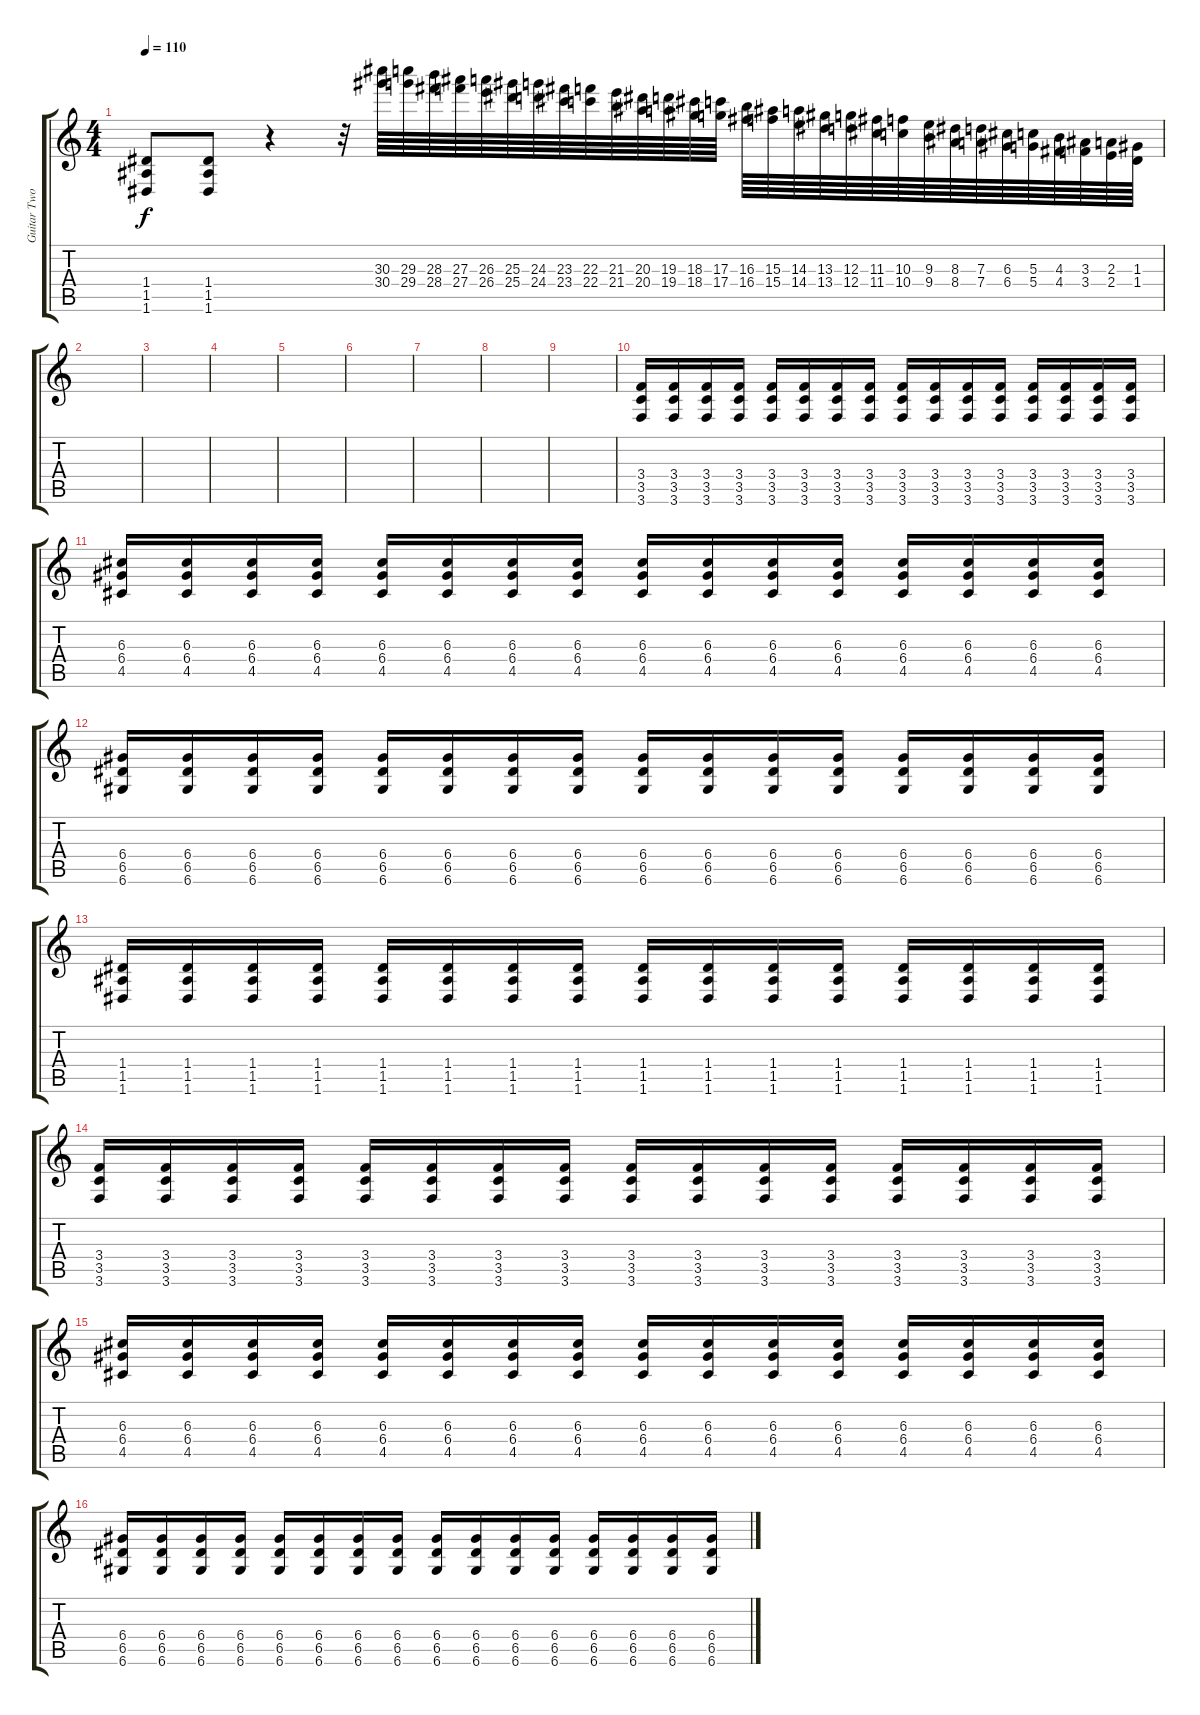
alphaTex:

\track ("Guitar Two" "Guitar Two") {instrument distortionguitar}
\staff {score tabs}
\tuning (E4 B3 G3 D3 A2 D2) {hide}
\ts (4 4)
\tempo 110
\clef g2
\ks c
(1.4 1.5 1.6).8{dy f} (1.4 1.5 1.6).8 r.4 r.32 (30.3 30.4).64 (29.3 29.4).64 (28.3 28.4).64 (27.3 27.4).64 (26.3 26.4).64 (25.3 25.4).64 (24.3 24.4).64 (23.3 23.4).64 (22.3 22.4).64 (21.3 21.4).64 (20.3 20.4).64 (19.3 19.4).64 (18.3 18.4).64 (17.3 17.4).64 (16.3 16.4).64 (15.3 15.4).64 (14.3 14.4).64 (13.3 13.4).64 (12.3 12.4).64 (11.3 11.4).64 (10.3 10.4).64 (9.3 9.4).64 (8.3 8.4).64 (7.3 7.4).64 (6.3 6.4).64 (5.3 5.4).64 (4.3 4.4).64 (3.3 3.4).64 (2.3 2.4).64 (1.3 1.4).64 |
|
|
|
|
|
|
|
|
(3.4 3.5 3.6).16 (3.4 3.5 3.6).16 (3.4 3.5 3.6).16 (3.4 3.5 3.6).16 (3.4 3.5 3.6).16 (3.4 3.5 3.6).16 (3.4 3.5 3.6).16 (3.4 3.5 3.6).16 (3.4 3.5 3.6).16 (3.4 3.5 3.6).16 (3.4 3.5 3.6).16 (3.4 3.5 3.6).16 (3.4 3.5 3.6).16 (3.4 3.5 3.6).16 (3.4 3.5 3.6).16 (3.4 3.5 3.6).16 |
(6.3 6.4 4.5).16 (6.3 6.4 4.5).16 (6.3 6.4 4.5).16 (6.3 6.4 4.5).16 (6.3 6.4 4.5).16 (6.3 6.4 4.5).16 (6.3 6.4 4.5).16 (6.3 6.4 4.5).16 (6.3 6.4 4.5).16 (6.3 6.4 4.5).16 (6.3 6.4 4.5).16 (6.3 6.4 4.5).16 (6.3 6.4 4.5).16 (6.3 6.4 4.5).16 (6.3 6.4 4.5).16 (6.3 6.4 4.5).16 |
(6.4 6.5 6.6).16 (6.4 6.5 6.6).16 (6.4 6.5 6.6).16 (6.4 6.5 6.6).16 (6.4 6.5 6.6).16 (6.4 6.5 6.6).16 (6.4 6.5 6.6).16 (6.4 6.5 6.6).16 (6.4 6.5 6.6).16 (6.4 6.5 6.6).16 (6.4 6.5 6.6).16 (6.4 6.5 6.6).16 (6.4 6.5 6.6).16 (6.4 6.5 6.6).16 (6.4 6.5 6.6).16 (6.4 6.5 6.6).16 |
(1.4 1.5 1.6).16 (1.4 1.5 1.6).16 (1.4 1.5 1.6).16 (1.4 1.5 1.6).16 (1.4 1.5 1.6).16 (1.4 1.5 1.6).16 (1.4 1.5 1.6).16 (1.4 1.5 1.6).16 (1.4 1.5 1.6).16 (1.4 1.5 1.6).16 (1.4 1.5 1.6).16 (1.4 1.5 1.6).16 (1.4 1.5 1.6).16 (1.4 1.5 1.6).16 (1.4 1.5 1.6).16 (1.4 1.5 1.6).16 |
(3.4 3.5 3.6).16 (3.4 3.5 3.6).16 (3.4 3.5 3.6).16 (3.4 3.5 3.6).16 (3.4 3.5 3.6).16 (3.4 3.5 3.6).16 (3.4 3.5 3.6).16 (3.4 3.5 3.6).16 (3.4 3.5 3.6).16 (3.4 3.5 3.6).16 (3.4 3.5 3.6).16 (3.4 3.5 3.6).16 (3.4 3.5 3.6).16 (3.4 3.5 3.6).16 (3.4 3.5 3.6).16 (3.4 3.5 3.6).16 |
(6.3 6.4 4.5).16 (6.3 6.4 4.5).16 (6.3 6.4 4.5).16 (6.3 6.4 4.5).16 (6.3 6.4 4.5).16 (6.3 6.4 4.5).16 (6.3 6.4 4.5).16 (6.3 6.4 4.5).16 (6.3 6.4 4.5).16 (6.3 6.4 4.5).16 (6.3 6.4 4.5).16 (6.3 6.4 4.5).16 (6.3 6.4 4.5).16 (6.3 6.4 4.5).16 (6.3 6.4 4.5).16 (6.3 6.4 4.5).16 |
(6.4 6.5 6.6).16 (6.4 6.5 6.6).16 (6.4 6.5 6.6).16 (6.4 6.5 6.6).16 (6.4 6.5 6.6).16 (6.4 6.5 6.6).16 (6.4 6.5 6.6).16 (6.4 6.5 6.6).16 (6.4 6.5 6.6).16 (6.4 6.5 6.6).16 (6.4 6.5 6.6).16 (6.4 6.5 6.6).16 (6.4 6.5 6.6).16 (6.4 6.5 6.6).16 (6.4 6.5 6.6).16 (6.4 6.5 6.6).16
